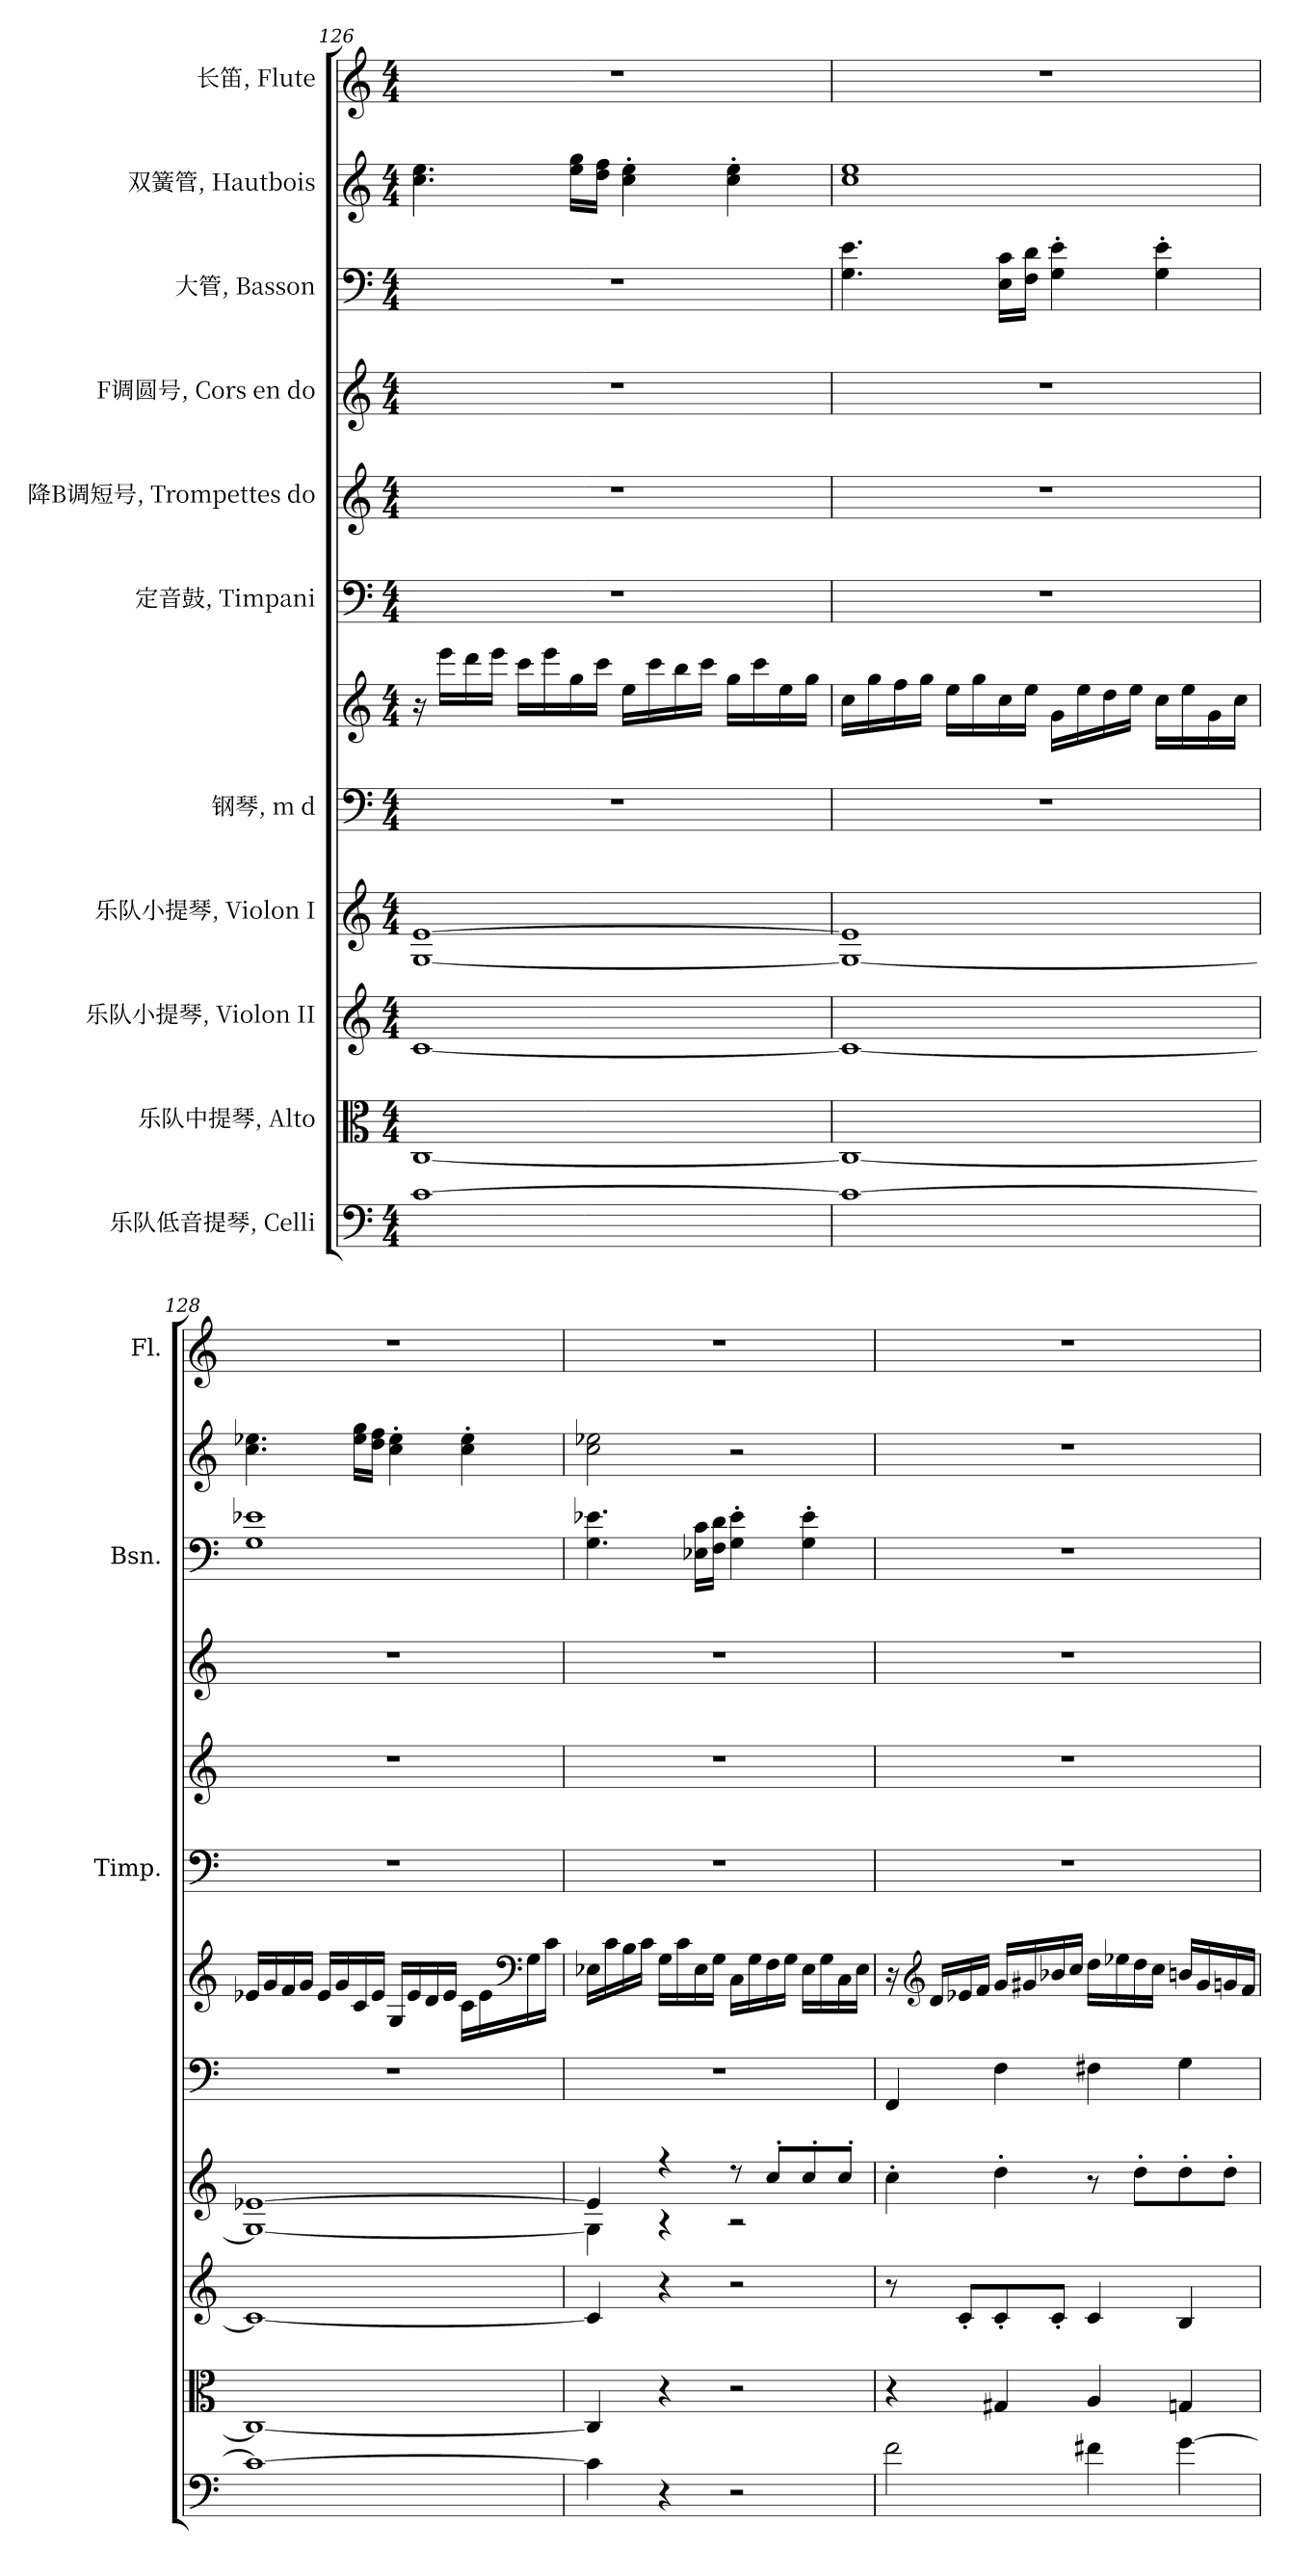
**kern	**kern	**kern	**kern	**kern	**kern	**kern	**kern	**kern	**kern	**kern	**kern
*part11	*part10	*part9	*part8	*part7	*part7	*part6	*part5	*part4	*part3	*part2	*part1
*staff12	*staff11	*staff10	*staff9	*staff8	*staff7	*staff6	*staff5	*staff4	*staff3	*staff2	*staff1
*I"乐队低音提琴, Celli	*I"乐队中提琴, Alto	*I"乐队小提琴, Violon II	*I"乐队小提琴, Violon I	*I"钢琴, m d	*	*I"定音鼓, Timpani	*I"降B调短号, Trompettes do	*I"F调圆号, Cors en do	*I"大管, Basson	*I"双簧管, Hautbois	*I"长笛, Flute
*	*	*	*	*	*	*I'Timp.	*	*	*I'Bsn.	*	*I'Fl.
!!LO:PB:g=z
*clefF4	*clefC3	*clefG2	*clefG2	*clefF4	*clefG2	*clefF4	*clefG2	*clefG2	*clefF4	*clefG2	*clefG2
*ITrd7c12	*	*	*	*	*	*	*ITrd1c2	*ITrd4c7	*	*	*
*k[]	*k[]	*k[]	*k[]	*k[]	*k[]	*k[]	*k[b-e-]	*k[b-]	*k[]	*k[]	*k[]
*M4/4	*M4/4	*M4/4	*M4/4	*M4/4	*M4/4	*M4/4	*M4/4	*M4/4	*M4/4	*M4/4	*M4/4
=126	=126	=126	=126	=126	=126	=126	=126	=126	=126	=126	=126
*	*	*	*^	*	*	*	*	*	*	*	*
[1C	[1C	[1c	[1e	[1G	1r	16r	1r	1r	1r	1r	4.cc\ 4.ee\	1r
.	.	.	.	.	.	16eee\LL	.	.	.	.	.	.
.	.	.	.	.	.	16ddd\	.	.	.	.	.	.
.	.	.	.	.	.	16eee\JJ	.	.	.	.	.	.
.	.	.	.	.	.	16ccc\LL	.	.	.	.	.	.
.	.	.	.	.	.	16eee\	.	.	.	.	.	.
.	.	.	.	.	.	16gg\	.	.	.	.	16ee\ 16gg\LL	.
.	.	.	.	.	.	16ccc\JJ	.	.	.	.	16dd\ 16ff\JJ	.
.	.	.	.	.	.	16ee\LL	.	.	.	.	4cc\' 4ee\'	.
.	.	.	.	.	.	16ccc\	.	.	.	.	.	.
.	.	.	.	.	.	16bb\	.	.	.	.	.	.
.	.	.	.	.	.	16ccc\JJ	.	.	.	.	.	.
.	.	.	.	.	.	16gg\LL	.	.	.	.	4cc\' 4ee\'	.
.	.	.	.	.	.	16ccc\	.	.	.	.	.	.
.	.	.	.	.	.	16ee\	.	.	.	.	.	.
.	.	.	.	.	.	16gg\JJ	.	.	.	.	.	.
=127	=127	=127	=127	=127	=127	=127	=127	=127	=127	=127	=127	=127
1C_	1C_	1c_	1e]	1G_	1r	16cc\LL	1r	1r	1r	4.G\ 4.e\	1cc 1ee	1r
.	.	.	.	.	.	16gg\	.	.	.	.	.	.
.	.	.	.	.	.	16ff\	.	.	.	.	.	.
.	.	.	.	.	.	16gg\JJ	.	.	.	.	.	.
.	.	.	.	.	.	16ee\LL	.	.	.	.	.	.
.	.	.	.	.	.	16gg\	.	.	.	.	.	.
.	.	.	.	.	.	16cc\	.	.	.	16E\ 16c\LL	.	.
.	.	.	.	.	.	16ee\JJ	.	.	.	16F\ 16d\JJ	.	.
.	.	.	.	.	.	16g\LL	.	.	.	4G\' 4e\'	.	.
.	.	.	.	.	.	16ee\	.	.	.	.	.	.
.	.	.	.	.	.	16dd\	.	.	.	.	.	.
.	.	.	.	.	.	16ee\JJ	.	.	.	.	.	.
.	.	.	.	.	.	16cc\LL	.	.	.	4G\' 4e\'	.	.
.	.	.	.	.	.	16ee\	.	.	.	.	.	.
.	.	.	.	.	.	16g\	.	.	.	.	.	.
.	.	.	.	.	.	16cc\JJ	.	.	.	.	.	.
!!LO:PB:g=z
=128	=128	=128	=128	=128	=128	=128	=128	=128	=128	=128	=128	=128
1C_	1C_	1c_	[1e-X	1G_	1r	16e-X/LL	1r	1r	1r	1G 1e-X	4.cc\ 4.ee-X\	1r
.	.	.	.	.	.	16g/	.	.	.	.	.	.
.	.	.	.	.	.	16f/	.	.	.	.	.	.
.	.	.	.	.	.	16g/JJ	.	.	.	.	.	.
.	.	.	.	.	.	16e-/LL	.	.	.	.	.	.
.	.	.	.	.	.	16g/	.	.	.	.	.	.
.	.	.	.	.	.	16c/	.	.	.	.	16ee-\ 16gg\LL	.
.	.	.	.	.	.	16e-/JJ	.	.	.	.	16dd\ 16ff\JJ	.
.	.	.	.	.	.	16G/LL	.	.	.	.	4cc\' 4ee-\'	.
.	.	.	.	.	.	16e-/	.	.	.	.	.	.
.	.	.	.	.	.	16d/	.	.	.	.	.	.
.	.	.	.	.	.	16e-/JJ	.	.	.	.	.	.
.	.	.	.	.	.	16c\LL	.	.	.	.	4cc\' 4ee-\'	.
.	.	.	.	.	.	16e-\	.	.	.	.	.	.
*	*	*	*	*	*	*clefF4	*	*	*	*	*	*
.	.	.	.	.	.	16G\	.	.	.	.	.	.
.	.	.	.	.	.	16c\JJ	.	.	.	.	.	.
=129	=129	=129	=129	=129	=129	=129	=129	=129	=129	=129	=129	=129
4C\]	4C/]	4c/]	4e-/]	4G\]	1r	16E-X\LL	1r	1r	1r	4.G\ 4.e-X\	2cc\ 2ee-X\	1r
.	.	.	.	.	.	16c\	.	.	.	.	.	.
.	.	.	.	.	.	16B\	.	.	.	.	.	.
.	.	.	.	.	.	16c\JJ	.	.	.	.	.	.
4r	4r	4r	4r	4r	.	16G\LL	.	.	.	.	.	.
.	.	.	.	.	.	16c\	.	.	.	.	.	.
.	.	.	.	.	.	16E-\	.	.	.	16E-X\ 16c\LL	.	.
.	.	.	.	.	.	16G\JJ	.	.	.	16F\ 16d\JJ	.	.
2r	2r	2r	8r	2r	.	16C\LL	.	.	.	4G\' 4e-\'	2r	.
.	.	.	.	.	.	16G\	.	.	.	.	.	.
.	.	.	8cc'/L	.	.	16F\	.	.	.	.	.	.
.	.	.	.	.	.	16G\JJ	.	.	.	.	.	.
.	.	.	8cc'/	.	.	16E-\LL	.	.	.	4G\' 4e-\'	.	.
.	.	.	.	.	.	16G\	.	.	.	.	.	.
.	.	.	8cc'/J	.	.	16C\	.	.	.	.	.	.
.	.	.	.	.	.	16E-\JJ	.	.	.	.	.	.
*	*	*	*v	*v	*	*	*	*	*	*	*	*
!!LO:PB:g=z
=130	=130	=130	=130	=130	=130	=130	=130	=130	=130	=130	=130
2F\	4r	8r	4cc'\	4FF/	16r	1r	1r	1r	1r	1r	1r
*	*	*	*	*	*clefG2	*	*	*	*	*	*
.	.	.	.	.	16d/LL	.	.	.	.	.	.
.	.	8c'/L	.	.	16e-X/	.	.	.	.	.	.
.	.	.	.	.	16f/JJ	.	.	.	.	.	.
.	4G#X/	8c'/	4dd'\	4F\	16g/LL	.	.	.	.	.	.
.	.	.	.	.	16g#X/	.	.	.	.	.	.
.	.	8c'/J	.	.	16b-X/	.	.	.	.	.	.
.	.	.	.	.	16cc/JJ	.	.	.	.	.	.
4F#X\	4A/	4c/	8r	4F#X\	16dd\LL	.	.	.	.	.	.
.	.	.	.	.	16ee-X\	.	.	.	.	.	.
.	.	.	8dd'\L	.	16dd\	.	.	.	.	.	.
.	.	.	.	.	16cc\JJ	.	.	.	.	.	.
[4G\	4Gn/	4B/	8dd'\	4G\	16bn/LL	.	.	.	.	.	.
.	.	.	.	.	16g#/	.	.	.	.	.	.
.	.	.	8dd'\J	.	16gn/	.	.	.	.	.	.
.	.	.	.	.	16f/JJ	.	.	.	.	.	.
=	=	=	=	=	=	=	=	=	=	=	=
*-	*-	*-	*-	*-	*-	*-	*-	*-	*-	*-	*-
